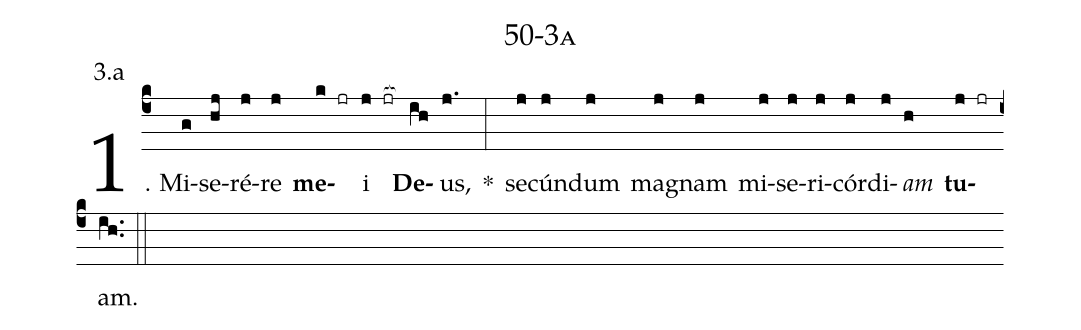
name: 50-3a;
annotation: 3.a;
%%
(c4)1. Mi(g)se(hj)ré(j)re(j) <b>me</b>(k jr)i(j jr[ocb:1{]) <b>De</b>(ih[ocb:0}])us,(j.) *(:) se(j)cún(j)dum(j) ma(j)gnam(j) mi(j)se(j)ri(j)cór(j)di(j)<i>am</i>(h) <b>tu</b>(j jr)am.(ih..) (::)
